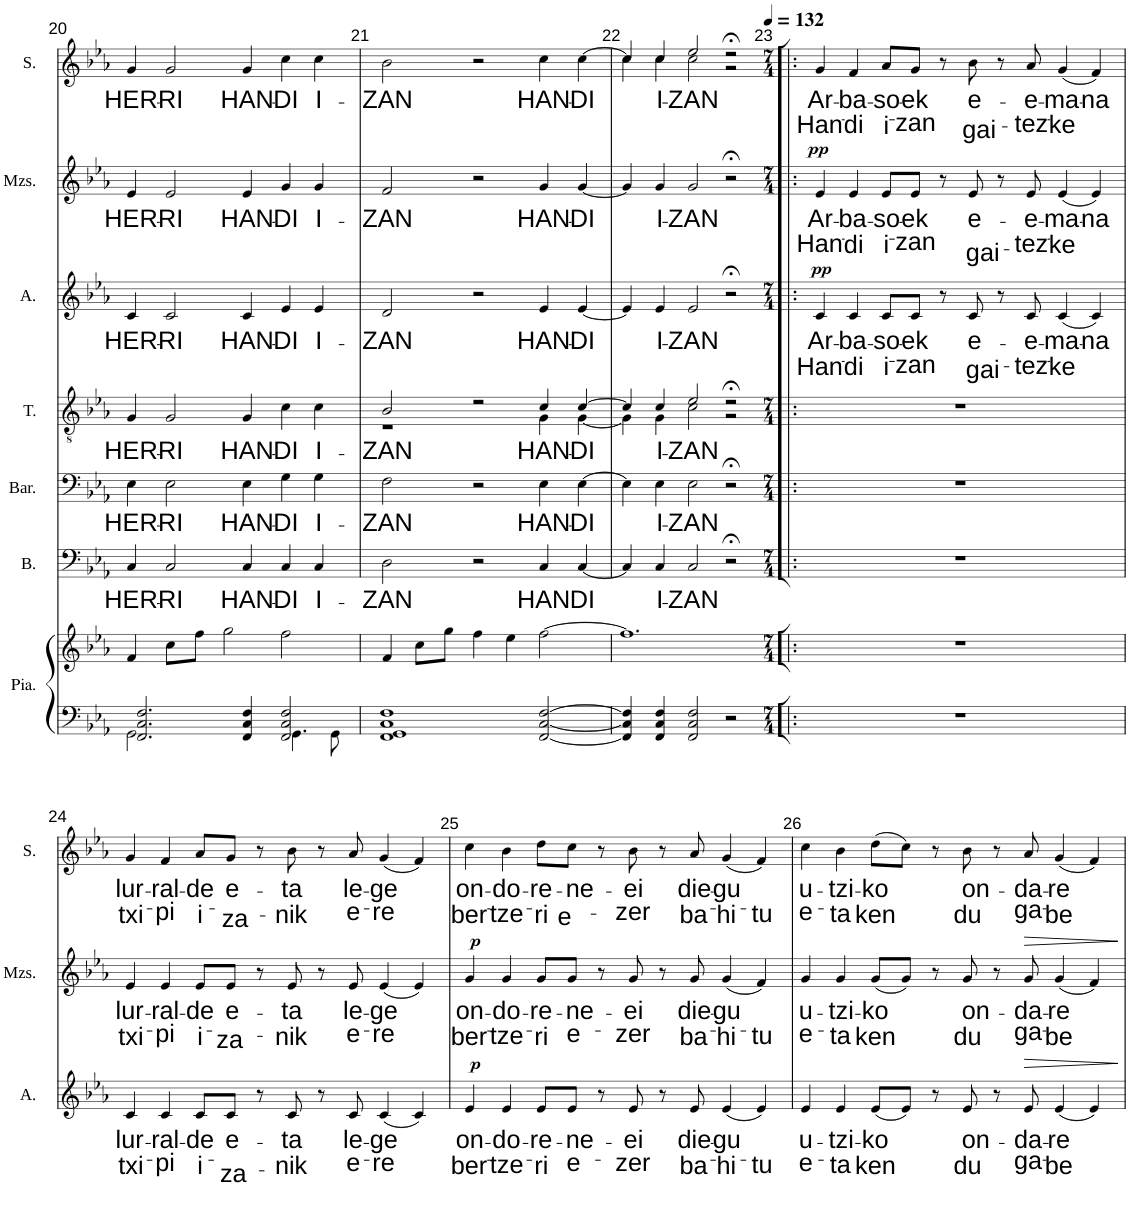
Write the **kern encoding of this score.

**kern	**kern	**kern	**text	**kern	**text	**kern	**text	**kern	**text	**text	**dynam	**kern	**text	**text	**dynam	**kern	**text	**text
*part7	*part7	*part6	*part6	*part5	*part5	*part4	*part4	*part3	*part3	*part3	*part3	*part2	*part2	*part2	*part2	*part1	*part1	*part1
*staff8	*staff7	*staff6	*staff6	*staff5	*staff5	*staff4	*staff4	*staff3	*staff3	*staff3	*staff3	*staff2	*staff2	*staff2	*staff2	*staff1	*staff1	*staff1
*I"Piano	*	*I"Basse	*	*I"Baryton	*	*I"Tenor	*	*I"Alto	*	*	*	*I"Mezzosoprano	*	*	*	*I"Soprano	*	*
*I'Pia.	*	*I'B.	*	*I'Bar.	*	*I'T.	*	*I'A.	*	*	*	*I'Mzs.	*	*	*	*I'S.	*	*
!!LO:PB:g=z
*clefF4	*clefG2	*clefF4	*	*clefF4	*	*clefGv2	*	*clefG2	*	*	*	*clefG2	*	*	*	*clefG2	*	*
*k[b-e-a-]	*k[b-e-a-]	*k[b-e-a-]	*	*k[b-e-a-]	*	*k[b-e-a-]	*	*k[b-e-a-]	*	*	*	*k[b-e-a-]	*	*	*	*k[b-e-a-]	*	*
*M3/2	*M3/2	*M3/2	*	*M3/2	*	*M3/2	*	*M3/2	*	*	*	*M3/2	*	*	*	*M3/2	*	*
=20	=20	=20	=20	=20	=20	=20	=20	=20	=20	=20	=20	=20	=20	=20	=20	=20	=20	=20
*^	*	*	*	*	*	*	*	*	*	*	*	*	*	*	*	*	*	*
!	!	!	!	!LO:LY:b	!	!LO:LY:b	!	!LO:LY:b	!	!LO:LY:b	!	!	!	!LO:LY:b	!	!	!	!LO:LY:b	!
2.FF/ 2.C/ 2.F/	2GG\	4f/	4C/	HER-	4E-\	HER-	4G/	HER-	4c/	HER-	.	.	4e-/	HER-	.	.	4g/	HER-	.
!	!	!	!	!LO:LY:b	!	!LO:LY:b	!	!LO:LY:b	!	!LO:LY:b	!	!	!	!LO:LY:b	!	!	!	!LO:LY:b	!
.	.	8cc\L	2C/	-RI	2E-\	-RI	2G/	-RI	2c/	-RI	.	.	2e-/	-RI	.	.	2g/	-RI	.
.	.	8ff\J	.	.	.	.	.	.	.	.	.	.	.	.	.	.	.	.	.
.	2ryy	2gg\	.	.	.	.	.	.	.	.	.	.	.	.	.	.	.	.	.
!	!	!	!	!LO:LY:b	!	!LO:LY:b	!	!LO:LY:b	!	!LO:LY:b	!	!	!	!LO:LY:b	!	!	!	!LO:LY:b	!
4FF/ 4C/ 4F/	.	.	4C/	HAN-	4E-\	HAN-	4G/	HAN-	4c/	HAN-	.	.	4e-/	HAN-	.	.	4g/	HAN-	.
!	!	!	!	!LO:LY:b	!	!LO:LY:b	!	!LO:LY:b	!	!LO:LY:b	!	!	!	!LO:LY:b	!	!	!	!LO:LY:b	!
2FF/ 2C/ 2F/	4.GG\	2ff\	4C/	-DI	4G\	-DI	4c\	-DI	4e-/	-DI	.	.	4g/	-DI	.	.	4cc\	-DI	.
!	!	!	!	!LO:LY:b	!	!LO:LY:b	!	!LO:LY:b	!	!LO:LY:b	!	!	!	!LO:LY:b	!	!	!	!LO:LY:b	!
.	.	.	4C/	I-	4G\	I-	4c\	I-	4e-/	I-	.	.	4g/	I-	.	.	4cc\	I-	.
.	8GG\	.	.	.	.	.	.	.	.	.	.	.	.	.	.	.	.	.	.
=21	=21	=21	=21	=21	=21	=21	=21	=21	=21	=21	=21	=21	=21	=21	=21	=21	=21	=21	=21
!	!	!	!	!LO:LY:b	!	!LO:LY:b	!	!LO:LY:b	!	!LO:LY:b	!	!	!	!LO:LY:b	!	!	!	!LO:LY:b	!
*v	*v	*	*	*	*	*	*^	*	*	*	*	*	*	*	*	*	*	*	*
1FF 1GG 1C 1F	4f/	2D\	-ZAN	2F\	-ZAN	2B-/	1r	-ZAN	2d/	-ZAN	.	.	2f/	-ZAN	.	.	2b-\	-ZAN	.
.	8cc\L	.	.	.	.	.	.	.	.	.	.	.	.	.	.	.	.	.	.
.	8gg\J	.	.	.	.	.	.	.	.	.	.	.	.	.	.	.	.	.	.
.	4ff\	2r	.	2r	.	2r	.	.	2r	.	.	.	2r	.	.	.	2r	.	.
.	4ee-\	.	.	.	.	.	.	.	.	.	.	.	.	.	.	.	.	.	.
!	!	!	!LO:LY:b	!	!LO:LY:b	!	!	!LO:LY:b	!	!LO:LY:b	!	!	!	!LO:LY:b	!	!	!	!LO:LY:b	!
[2FF/ [2C/ [2F/	[2ff\	4C/	-HAN	4E-\	HAN-	4c/	4G\	HAN-	4e-/	HAN-	.	.	4g/	HAN-	.	.	4cc\	HAN-	.
!	!	!	!LO:LY:b	!	!LO:LY:b	!	!	!LO:LY:b	!	!LO:LY:b	!	!	!	!LO:LY:b	!	!	!	!LO:LY:b	!
.	.	[4C/	DI	[4E-\	-DI	[4c/	[4G\	-DI	[4e-/	-DI	.	.	[4g/	-DI	.	.	[4cc\	-DI	.
=22	=22	=22	=22	=22	=22	=22	=22	=22	=22	=22	=22	=22	=22	=22	=22	=22	=22	=22	=22
*	*	*	*	*	*	*	*	*	*	*	*	*	*	*	*	*	*^	*	*
4FF/] 4C/] 4F/]	1.ff]	4C/]	.	4E-\]	.	4c/]	4G\]	.	4e-/]	.	.	.	4g/]	.	.	.	4cc/]	4cc\	.	.
!	!	!	!LO:LY:b	!	!LO:LY:b	!	!	!LO:LY:b	!	!LO:LY:b	!	!	!	!LO:LY:b	!	!	!	!	!LO:LY:b	!
4FF/ 4C/ 4F/	.	4C/	I-	4E-\	I-	4c/	4G\	I-	4e-/	I-	.	.	4g/	I-	.	.	4cc/	4cc\	I-	.
!	!	!	!LO:LY:b	!	!LO:LY:b	!	!	!LO:LY:b	!	!LO:LY:b	!	!	!	!LO:LY:b	!	!	!	!	!LO:LY:b	!
2FF/ 2C/ 2F/	.	2C/	-ZAN	2E-\	-ZAN	2e-/	2c\	-ZAN	2e-/	-ZAN	.	.	2g/	-ZAN	.	.	2ee-/	2cc\	-ZAN	.
2r	.	2r;<	.	2r;<	.	2r;<	2r	.	2r;<	.	.	.	2r;<	.	.	.	2r;<	2r	.	.
*	*	*	*	*	*	*v	*v	*	*	*	*	*	*	*	*	*	*v	*v	*	*
=23!|:	=23!|:	=23!|:	=23!|:	=23!|:	=23!|:	=23!|:	=23!|:	=23!|:	=23!|:	=23!|:	=23!|:	=23!|:	=23!|:	=23!|:	=23!|:	=23!|:	=23!|:	=23!|:
*M7/4	*M7/4	*M7/4	*	*M7/4	*	*M7/4	*	*M7/4	*	*	*	*M7/4	*	*	*	*M7/4	*	*
*	*	*	*	*	*	*	*	*	*	*	*	*	*	*	*	*MM132	*	*
*	*	*	*	*	*	*^	*	*	*	*	*	*	*	*	*	*^	*	*
!	!	!	!	!	!	!	!	!	!	!LO:LY:b	!LO:LY:b	!LO:DY:a	!	!LO:LY:b	!LO:LY:b	!LO:DY:a	!	!	!LO:LY:b	!LO:LY:b
*	*	*	*	*	*	*v	*v	*	*	*	*	*	*	*	*	*	*v	*v	*	*
1..r	1..r	1..r	.	1..r	.	1..r	.	4c/	Ar-	Han-	pp	4e-/	Ar-	Han-	pp	4g/	Ar-	Han-
!	!	!	!	!	!	!	!	!	!LO:LY:b	!LO:LY:b	!	!	!LO:LY:b	!LO:LY:b	!	!	!LO:LY:b	!LO:LY:b
.	.	.	.	.	.	.	.	4c/	-ba-	-di	.	4e-/	-ba-	-di	.	4f/	-ba-	-di
!	!	!	!	!	!	!	!	!	!LO:LY:b	!LO:LY:b	!	!	!LO:LY:b	!LO:LY:b	!	!	!LO:LY:b	!LO:LY:b
.	.	.	.	.	.	.	.	8c/L	-so-	i-	.	8e-/L	-so-	i-	.	8a-/L	-so-	i-
!	!	!	!	!	!	!	!	!	!LO:LY:b	!LO:LY:b	!	!	!LO:LY:b	!LO:LY:b	!	!	!LO:LY:b	!LO:LY:b
.	.	.	.	.	.	.	.	8c/J	-ek	-zan	.	8e-/J	-ek	-zan	.	8g/J	-ek	-zan
.	.	.	.	.	.	.	.	8r	.	.	.	8r	.	.	.	8r	.	.
!	!	!	!	!	!	!	!	!	!LO:LY:b	!LO:LY:b	!	!	!LO:LY:b	!LO:LY:b	!	!	!LO:LY:b	!LO:LY:b
.	.	.	.	.	.	.	.	8c/	e-	gai-	.	8e-/	e-	gai-	.	8b-\	e-	gai-
.	.	.	.	.	.	.	.	8r	.	.	.	8r	.	.	.	8r	.	.
!	!	!	!	!	!	!	!	!	!LO:LY:b	!LO:LY:b	!	!	!LO:LY:b	!LO:LY:b	!	!	!LO:LY:b	!LO:LY:b
.	.	.	.	.	.	.	.	8c/	e-	-tez-	.	8e-/	e-	-tez-	.	8a-/	e-	-tez-
!	!	!	!	!	!	!	!	!	!LO:LY:b	!LO:LY:b	!	!	!LO:LY:b	!LO:LY:b	!	!	!LO:LY:b	!LO:LY:b
.	.	.	.	.	.	.	.	(4c/	-ma-	-ke	.	(4e-/	-ma-	-ke	.	(4g/	-ma-	-ke
!	!	!	!	!	!	!	!	!	!LO:LY:b	!	!	!	!LO:LY:b	!	!	!	!LO:LY:b	!
.	.	.	.	.	.	.	.	4c/)	-na	.	.	4e-/)	-na	.	.	4f/)	-na	.
!!LO:LB:g=z
=24	=24	=24	=24	=24	=24	=24	=24	=24	=24	=24	=24	=24	=24	=24	=24	=24	=24	=24
!	!	!	!	!	!	!	!	!	!LO:LY:b	!LO:LY:b	!	!	!LO:LY:b	!LO:LY:b	!	!	!LO:LY:b	!LO:LY:b
1..r	1..r	1..r	.	1..r	.	1..r	.	4c/	lur-	txi-	.	4e-/	lur-	txi-	.	4g/	lur-	txi-
!	!	!	!	!	!	!	!	!	!LO:LY:b	!LO:LY:b	!	!	!LO:LY:b	!LO:LY:b	!	!	!LO:LY:b	!LO:LY:b
.	.	.	.	.	.	.	.	4c/	-ral-	-pi	.	4e-/	-ral-	-pi	.	4f/	-ral-	-pi
!	!	!	!	!	!	!	!	!	!LO:LY:b	!LO:LY:b	!	!	!LO:LY:b	!LO:LY:b	!	!	!LO:LY:b	!LO:LY:b
.	.	.	.	.	.	.	.	8c/L	-de	i-	.	8e-/L	-de	i-	.	8a-/L	-de	i-
!	!	!	!	!	!	!	!	!	!LO:LY:b	!LO:LY:b	!	!	!LO:LY:b	!LO:LY:b	!	!	!LO:LY:b	!LO:LY:b
.	.	.	.	.	.	.	.	8c/J	e-	-za-	.	8e-/J	e-	-za-	.	8g/J	e-	-za-
.	.	.	.	.	.	.	.	8r	.	.	.	8r	.	.	.	8r	.	.
!	!	!	!	!	!	!	!	!	!LO:LY:b	!LO:LY:b	!	!	!LO:LY:b	!LO:LY:b	!	!	!LO:LY:b	!LO:LY:b
.	.	.	.	.	.	.	.	8c/	-ta	-nik	.	8e-/	-ta	-nik	.	8b-\	-ta	-nik
.	.	.	.	.	.	.	.	8r	.	.	.	8r	.	.	.	8r	.	.
!	!	!	!	!	!	!	!	!	!LO:LY:b	!LO:LY:b	!	!	!LO:LY:b	!LO:LY:b	!	!	!LO:LY:b	!LO:LY:b
.	.	.	.	.	.	.	.	8c/	le-	e-	.	8e-/	le-	e-	.	8a-/	le-	e-
!	!	!	!	!	!	!	!	!	!LO:LY:b	!LO:LY:b	!	!	!LO:LY:b	!LO:LY:b	!	!	!LO:LY:b	!LO:LY:b
.	.	.	.	.	.	.	.	(4c/	-ge	-re	.	(4e-/	-ge	-re	.	(4g/	-ge	-re
.	.	.	.	.	.	.	.	4c/)	.	.	.	4e-/)	.	.	.	4f/)	.	.
=25	=25	=25	=25	=25	=25	=25	=25	=25	=25	=25	=25	=25	=25	=25	=25	=25	=25	=25
!	!	!	!	!	!	!	!	!	!LO:LY:b	!LO:LY:b	!LO:DY:a	!	!LO:LY:b	!LO:LY:b	!LO:DY:a	!	!LO:LY:b	!LO:LY:b
1..r	1..r	1..r	.	1..r	.	1..r	.	4e-/	on-	ber-	p	4g/	on-	ber-	p	4cc\	on-	ber-
!	!	!	!	!	!	!	!	!	!LO:LY:b	!LO:LY:b	!	!	!LO:LY:b	!LO:LY:b	!	!	!LO:LY:b	!LO:LY:b
.	.	.	.	.	.	.	.	4e-/	-do-	-tze-	.	4g/	-do-	-tze-	.	4b-\	-do-	-tze-
!	!	!	!	!	!	!	!	!	!LO:LY:b	!LO:LY:b	!	!	!LO:LY:b	!LO:LY:b	!	!	!LO:LY:b	!LO:LY:b
.	.	.	.	.	.	.	.	8e-/L	-re-	-ri	.	8g/L	-re-	-ri	.	8dd\L	-re-	-ri
!	!	!	!	!	!	!	!	!	!LO:LY:b	!LO:LY:b	!	!	!LO:LY:b	!LO:LY:b	!	!	!LO:LY:b	!LO:LY:b
.	.	.	.	.	.	.	.	8e-/J	-ne-	e-	.	8g/J	-ne-	e-	.	8cc\J	-ne-	e-
.	.	.	.	.	.	.	.	8r	.	.	.	8r	.	.	.	8r	.	.
!	!	!	!	!	!	!	!	!	!LO:LY:b	!LO:LY:b	!	!	!LO:LY:b	!LO:LY:b	!	!	!LO:LY:b	!LO:LY:b
.	.	.	.	.	.	.	.	8e-/	-ei	-zer	.	8g/	-ei	-zer	.	8b-\	-ei	-zer
.	.	.	.	.	.	.	.	8r	.	.	.	8r	.	.	.	8r	.	.
!	!	!	!	!	!	!	!	!	!LO:LY:b	!LO:LY:b	!	!	!LO:LY:b	!LO:LY:b	!	!	!LO:LY:b	!LO:LY:b
.	.	.	.	.	.	.	.	8e-/	die-	ba-	.	8g/	die-	ba-	.	8a-/	die-	ba-
!	!	!	!	!	!	!	!	!	!LO:LY:b	!LO:LY:b	!	!	!LO:LY:b	!LO:LY:b	!	!	!LO:LY:b	!LO:LY:b
.	.	.	.	.	.	.	.	(4e-/	-gu	-hi-	.	(4g/	-gu	-hi-	.	(4g/	-gu	-hi-
!	!	!	!	!	!	!	!	!	!	!LO:LY:b	!	!	!	!LO:LY:b	!	!	!	!LO:LY:b
.	.	.	.	.	.	.	.	4e-/)	.	-tu	.	4f/)	.	-tu	.	4f/)	.	-tu
=26	=26	=26	=26	=26	=26	=26	=26	=26	=26	=26	=26	=26	=26	=26	=26	=26	=26	=26
!	!	!	!	!	!	!	!	!	!LO:LY:b	!LO:LY:b	!	!	!LO:LY:b	!LO:LY:b	!	!	!LO:LY:b	!LO:LY:b
1..r	1..r	1..r	.	1..r	.	1..r	.	4e-/	u-	e-	.	4g/	u-	e-	.	4cc\	u-	e-
!	!	!	!	!	!	!	!	!	!LO:LY:b	!LO:LY:b	!	!	!LO:LY:b	!LO:LY:b	!	!	!LO:LY:b	!LO:LY:b
.	.	.	.	.	.	.	.	4e-/	-tzi-	-ta	.	4g/	-tzi-	-ta	.	4b-\	-tzi-	-ta
!	!	!	!	!	!	!	!	!	!LO:LY:b	!LO:LY:b	!	!	!LO:LY:b	!LO:LY:b	!	!	!LO:LY:b	!LO:LY:b
.	.	.	.	.	.	.	.	(8e-/L	-ko	ken	.	(8g/L	-ko	ken	.	(8dd\L	-ko	ken
.	.	.	.	.	.	.	.	8e-/J)	.	.	.	8g/J)	.	.	.	8cc\J)	.	.
.	.	.	.	.	.	.	.	8r	.	.	.	8r	.	.	.	8r	.	.
!	!	!	!	!	!	!	!	!	!LO:LY:b	!LO:LY:b	!	!	!LO:LY:b	!LO:LY:b	!	!	!LO:LY:b	!LO:LY:b
.	.	.	.	.	.	.	.	8e-/	on-	du	.	8g/	on-	du	.	8b-\	on-	du
.	.	.	.	.	.	.	.	8r	.	.	.	8r	.	.	.	8r	.	.
!	!	!	!	!	!	!	!	!	!LO:LY:b	!LO:LY:b	!LO:HP:b	!	!LO:LY:b	!LO:LY:b	!LO:HP:b	!	!LO:LY:b	!LO:LY:b
.	.	.	.	.	.	.	.	8e-/	-da-	ga-	>	8g/	-da-	ga-	>	8a-/	-da-	ga-
!	!	!	!	!	!	!	!	!	!LO:LY:b	!LO:LY:b	!	!	!LO:LY:b	!LO:LY:b	!	!	!LO:LY:b	!LO:LY:b
.	.	.	.	.	.	.	.	(4e-/	-re	-be	.	(4g/	-re	-be	.	(4g/	-re	-be
.	.	.	.	.	.	.	.	4e-/)	.	.	.	4f/)	.	.	.	4f/)	.	.
.	.	.	.	.	.	.	.	.	.	.	]	.	.	.	]	.	.	.
=	=	=	=	=	=	=	=	=	=	=	=	=	=	=	=	=	=	=
*-	*-	*-	*-	*-	*-	*-	*-	*-	*-	*-	*-	*-	*-	*-	*-	*-	*-	*-
